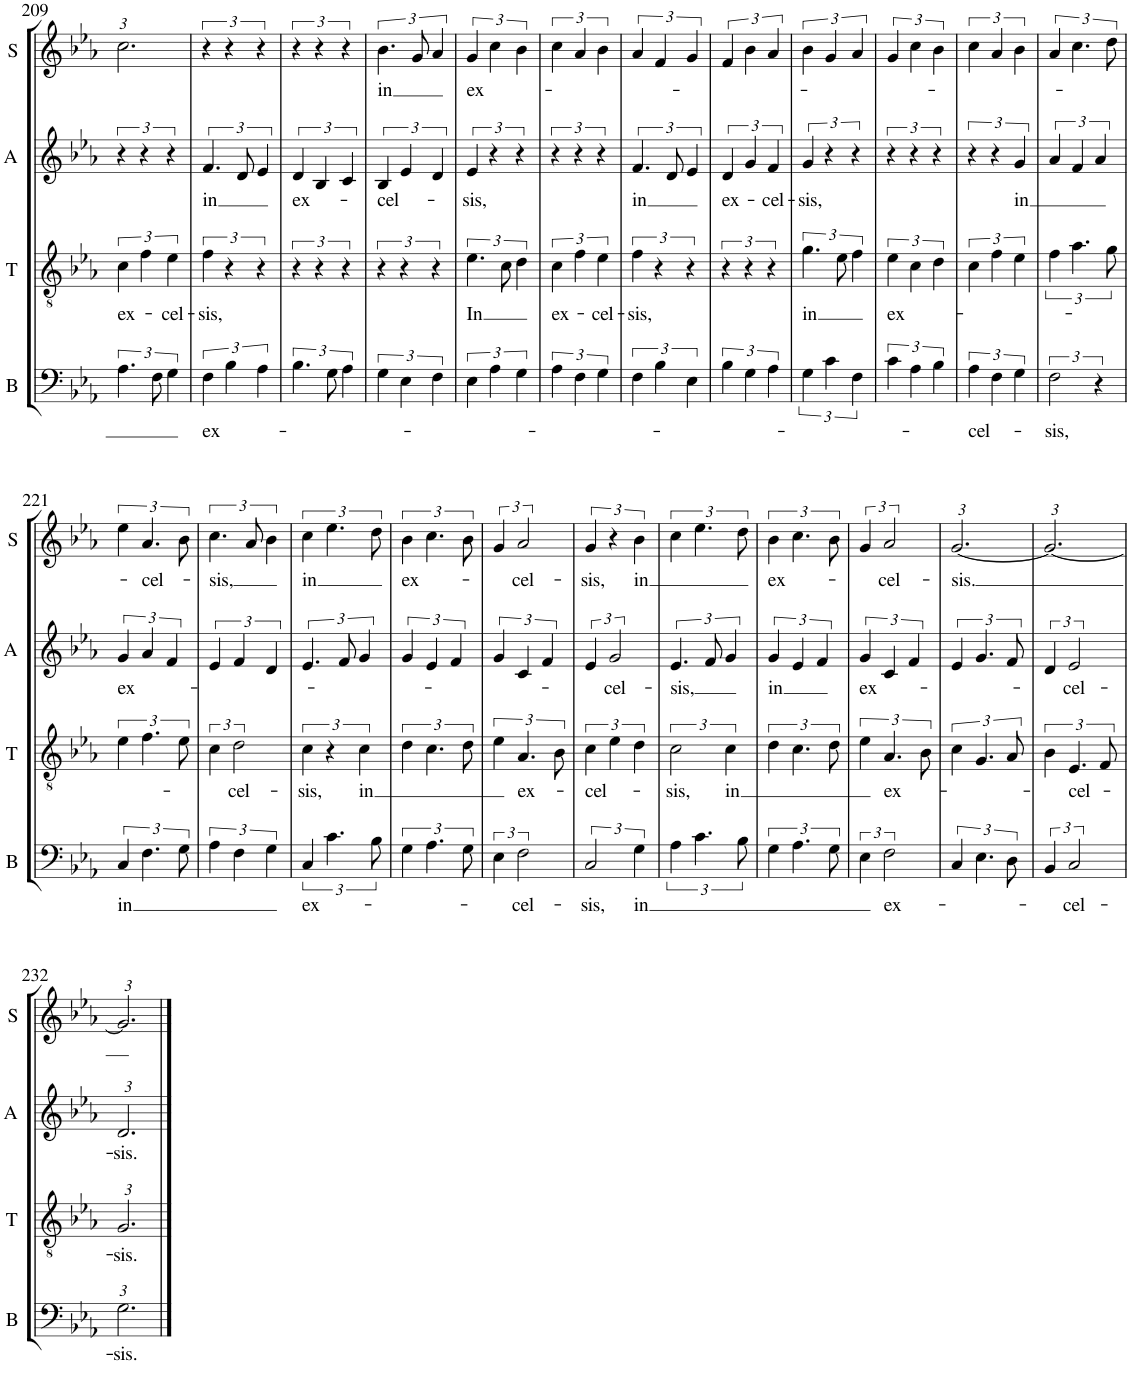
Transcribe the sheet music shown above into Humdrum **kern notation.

**kern	**text	**kern	**text	**kern	**text	**kern	**text
*part4	*part4	*part3	*part3	*part2	*part2	*part1	*part1
*staff4	*staff4	*staff3	*staff3	*staff2	*staff2	*staff1	*staff1
*I"B	*	*I"T	*	*I"A	*	*I"S	*
*I'B	*	*I'T	*	*I'A	*	*I'S	*
!!LO:PB:g=z
*clefF4	*	*clefGv2	*	*clefG2	*	*clefG2	*
*k[b-e-a-]	*	*k[b-e-a-]	*	*k[b-e-a-]	*	*k[b-e-a-]	*
*M2/4	*	*M2/4	*	*M2/4	*	*M2/4	*
=209	=209	=209	=209	=209	=209	=209	=209
!	!	!	!LO:LY:b	!	!	!	!
6.A-\	.	6c\	ex-	2r	.	3.cc\	.
.	.	6f\	.	.	.	.	.
12F\	.	.	.	.	.	.	.
!	!	!	!LO:LY:b	!	!	!	!
6G\	.	6e-\	-cel-	.	.	.	.
=210	=210	=210	=210	=210	=210	=210	=210
!	!LO:LY:b	!	!LO:LY:b	!	!LO:LY:b	!	!
6F\	ex-	6f\	-sis,	6.f/	in	2r	.
6B-\	.	6r	.	.	.	.	.
.	.	.	.	12d/	.	.	.
6A-\	.	6r	.	6e-/	.	.	.
=211	=211	=211	=211	=211	=211	=211	=211
!	!	!	!	!	!LO:LY:b	!	!
6.B-\	.	2r	.	6d/	ex-	2r	.
.	.	.	.	6B-/	.	.	.
12G\	.	.	.	.	.	.	.
6A-\	.	.	.	6c/	.	.	.
=212	=212	=212	=212	=212	=212	=212	=212
!	!	!	!	!	!LO:LY:b	!	!LO:LY:b
6G\	.	2r	.	6B-/	-cel-	6.b-\	in
6E-\	.	.	.	6e-/	.	.	.
.	.	.	.	.	.	12g/	.
6F\	.	.	.	6d/	.	6a-/	.
=213	=213	=213	=213	=213	=213	=213	=213
!	!	!	!LO:LY:b	!	!LO:LY:b	!	!LO:LY:b
6E-\	.	6.e-\	In	6e-/	-sis,	6g/	ex-
6A-\	.	.	.	6r	.	6cc\	.
.	.	12c\	.	.	.	.	.
6G\	.	6d\	.	6r	.	6b-\	.
=214	=214	=214	=214	=214	=214	=214	=214
!	!	!	!LO:LY:b	!	!	!	!
6A-\	.	6c\	ex-	2r	.	6cc\	.
6F\	.	6f\	.	.	.	6a-/	.
!	!	!	!LO:LY:b	!	!	!	!
6G\	.	6e-\	-cel-	.	.	6b-\	.
=215	=215	=215	=215	=215	=215	=215	=215
!	!	!	!LO:LY:b	!	!LO:LY:b	!	!
6F\	.	6f\	-sis,	6.f/	in	6a-/	.
6B-\	.	6r	.	.	.	6f/	.
.	.	.	.	12d/	.	.	.
6E-\	.	6r	.	6e-/	.	6g/	.
=216	=216	=216	=216	=216	=216	=216	=216
!	!	!	!	!	!LO:LY:b	!	!
6B-\	.	2r	.	6d/	ex-	6f/	.
6G\	.	.	.	6g/	.	6b-\	.
!	!	!	!	!	!LO:LY:b	!	!
6A-\	.	.	.	6f/	-cel-	6a-/	.
=217	=217	=217	=217	=217	=217	=217	=217
!	!	!	!LO:LY:b	!	!LO:LY:b	!	!
6G\	.	6.g\	in	6g/	-sis,	6b-\	.
6c\	.	.	.	6r	.	6g/	.
.	.	12e-\	.	.	.	.	.
6F\	.	6f\	.	6r	.	6a-/	.
=218	=218	=218	=218	=218	=218	=218	=218
!	!	!	!LO:LY:b	!	!	!	!
6c\	.	6e-\	ex-	2r	.	6g/	.
6A-\	.	6c\	.	.	.	6cc\	.
6B-\	.	6d\	.	.	.	6b-\	.
=219	=219	=219	=219	=219	=219	=219	=219
!	!LO:LY:b	!	!	!	!	!	!
6A-\	cel-	6c\	.	6r	.	6cc\	.
6F\	.	6f\	.	6r	.	6a-/	.
!	!	!	!	!	!LO:LY:b	!	!
6G\	.	6e-\	.	6g/	in	6b-\	.
=220	=220	=220	=220	=220	=220	=220	=220
!	!LO:LY:b	!	!	!	!	!	!
3F\	-sis,	6f\	.	6a-/	.	6a-/	.
.	.	6.a-\	.	6f/	.	6.cc\	.
6r	.	.	.	6a-/	.	.	.
.	.	12g\	.	.	.	12dd\	.
!!LO:LB:g=z
=221	=221	=221	=221	=221	=221	=221	=221
!	!LO:LY:b	!	!	!	!LO:LY:b	!	!
6C/	in	6e-\	.	6g/	ex-	6ee-\	.
!	!	!	!	!	!	!	!LO:LY:b
6.F\	.	6.f\	.	6a-/	.	6.a-/	cel-
.	.	.	.	6f/	.	.	.
12G\	.	12e-\	.	.	.	12b-\	.
=222	=222	=222	=222	=222	=222	=222	=222
!	!	!	!	!	!	!	!LO:LY:b
6A-\	.	6c\	.	6e-/	.	6.cc\	-sis,
!	!	!	!LO:LY:b	!	!	!	!
6F\	.	3d\	cel-	6f/	.	.	.
.	.	.	.	.	.	12a-/	.
6G\	.	.	.	6d/	.	6b-\	.
=223	=223	=223	=223	=223	=223	=223	=223
!	!LO:LY:b	!	!LO:LY:b	!	!	!	!LO:LY:b
6C/	ex-	6c\	-sis,	6.e-/	.	6cc\	in
6.c\	.	6r	.	.	.	6.ee-\	.
.	.	.	.	12f/	.	.	.
!	!	!	!LO:LY:b	!	!	!	!
.	.	6c\	in	6g/	.	.	.
12B-\	.	.	.	.	.	12dd\	.
=224	=224	=224	=224	=224	=224	=224	=224
!	!	!	!	!	!	!	!LO:LY:b
6G\	.	6d\	.	6g/	.	6b-\	ex-
6.A-\	.	6.c\	.	6e-/	.	6.cc\	.
.	.	.	.	6f/	.	.	.
12G\	.	12d\	.	.	.	12b-\	.
=225	=225	=225	=225	=225	=225	=225	=225
6E-\	.	6e-\	.	6g/	.	6g/	.
!	!LO:LY:b	!	!LO:LY:b	!	!	!	!LO:LY:b
3F\	-cel-	6.A-/	ex-	6c/	.	3a-/	-cel-
.	.	.	.	6f/	.	.	.
.	.	12B-\	.	.	.	.	.
=226	=226	=226	=226	=226	=226	=226	=226
!	!LO:LY:b	!	!LO:LY:b	!	!	!	!LO:LY:b
3C/	-sis,	6c\	-cel-	6e-/	.	6g/	-sis,
!	!	!	!	!	!LO:LY:b	!	!
.	.	6e-\	.	3g/	cel-	6r	.
!	!LO:LY:b	!	!	!	!	!	!LO:LY:b
6G\	in	6d\	.	.	.	6b-\	in
=227	=227	=227	=227	=227	=227	=227	=227
!	!	!	!LO:LY:b	!	!LO:LY:b	!	!
6A-\	.	3c\	-sis,	6.e-/	-sis,	6cc\	.
6.c\	.	.	.	.	.	6.ee-\	.
.	.	.	.	12f/	.	.	.
!	!	!	!LO:LY:b	!	!	!	!
.	.	6c\	in	6g/	.	.	.
12B-\	.	.	.	.	.	12dd\	.
=228	=228	=228	=228	=228	=228	=228	=228
!	!	!	!	!	!LO:LY:b	!	!LO:LY:b
6G\	.	6d\	.	6g/	in	6b-\	ex-
6.A-\	.	6.c\	.	6e-/	.	6.cc\	.
.	.	.	.	6f/	.	.	.
12G\	.	12d\	.	.	.	12b-\	.
=229	=229	=229	=229	=229	=229	=229	=229
!	!	!	!	!	!LO:LY:b	!	!
6E-\	.	6e-\	.	6g/	ex-	6g/	.
!	!LO:LY:b	!	!LO:LY:b	!	!	!	!LO:LY:b
3F\	ex-	6.A-/	ex-	6c/	.	3a-/	-cel-
.	.	.	.	6f/	.	.	.
.	.	12B-\	.	.	.	.	.
=230	=230	=230	=230	=230	=230	=230	=230
!	!	!	!	!	!	!	!LO:LY:b
6C/	.	6c\	.	6e-/	.	[3.g/	-sis.
6.E-\	.	6.G/	.	6.g/	.	.	.
12D\	.	12A-/	.	12f/	.	.	.
=231	=231	=231	=231	=231	=231	=231	=231
6BB-/	.	6B-\	.	6d/	.	3.g/_	.
!	!LO:LY:b	!	!LO:LY:b	!	!LO:LY:b	!	!
3C/	cel-	6.E-/	cel-	3e-/	cel-	.	.
.	.	12F/	.	.	.	.	.
!!LO:LB:g=z
=232	=232	=232	=232	=232	=232	=232	=232
!	!LO:LY:b	!	!LO:LY:b	!	!LO:LY:b	!	!
3.G\	-sis.	3.G/	-sis.	3.d/	-sis.	3.g/]	.
==	==	==	==	==	==	==	==
*-	*-	*-	*-	*-	*-	*-	*-
